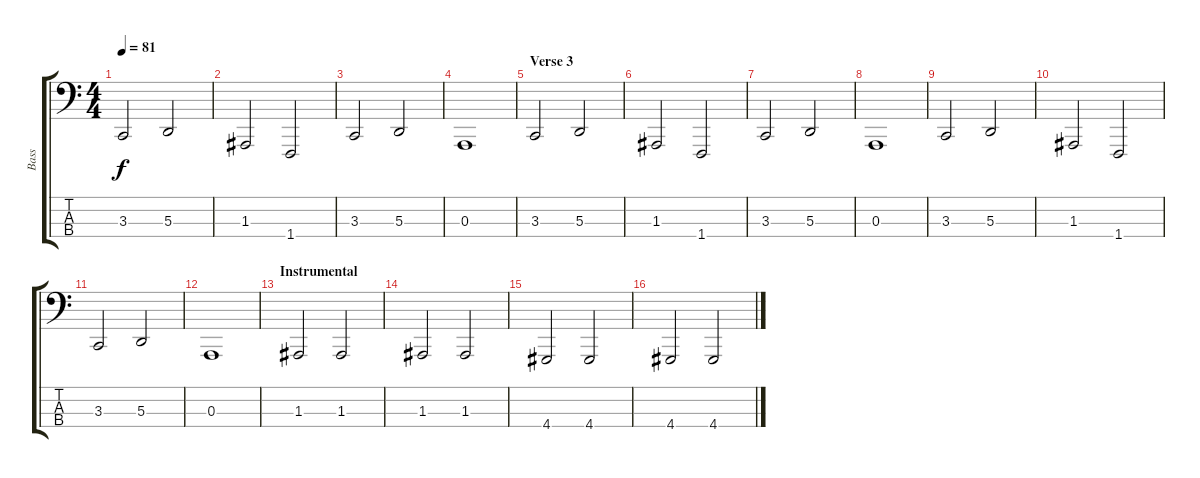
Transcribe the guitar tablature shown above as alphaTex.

\track ("Bass" "Bass") {instrument lead8bassandlead}
\staff {score tabs}
\tuning (G2 D2 A1 E1) {hide}
\ts (4 4)
\tempo 81
\clef f4
\ks c
3.3.2{dy f} 5.3.2 |
1.3.2 1.4.2 |
3.3.2 5.3.2 |
0.3.1 |
\section ("" "Verse 3")
3.3.2 5.3.2 |
1.3.2 1.4.2 |
3.3.2 5.3.2 |
0.3.1 |
3.3.2 5.3.2 |
1.3.2 1.4.2 |
3.3.2 5.3.2 |
0.3.1 |
\section ("" "Instrumental")
1.3.2 1.3.2 |
1.3.2 1.3.2 |
4.4.2 4.4.2 |
4.4.2 4.4.2
